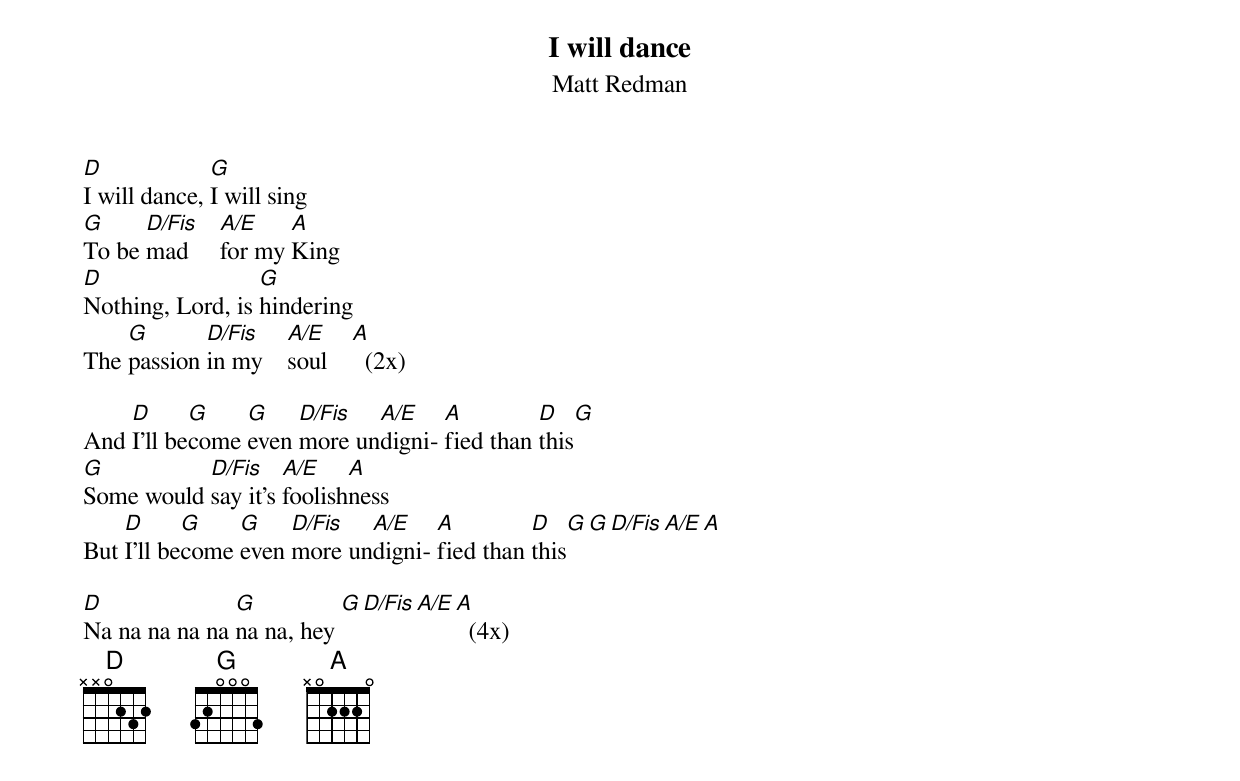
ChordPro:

{title:I will dance}
{subtitle:Matt Redman}
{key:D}

[D]I will dance, [G]I will sing
[G]To be [D/Fis]mad     [A/E]for my [A]King
[D]Nothing, Lord, is [G]hindering
The [G]passion [D/Fis]in my    [A/E]soul    [A]		(2x)

And [D]I'll be[G]come [G]even [D/Fis]more un[A/E]digni- [A]fied than [D]this[G]
[G]Some would [D/Fis]say it's [A/E]foolish[A]ness
But [D]I'll be[G]come [G]even [D/Fis]more un[A/E]digni- [A]fied than [D]this[G][G][D/Fis][A/E][A]

[D]Na na na na na [G]na na, hey	[G][D/Fis][A/E][A]		(4x)
